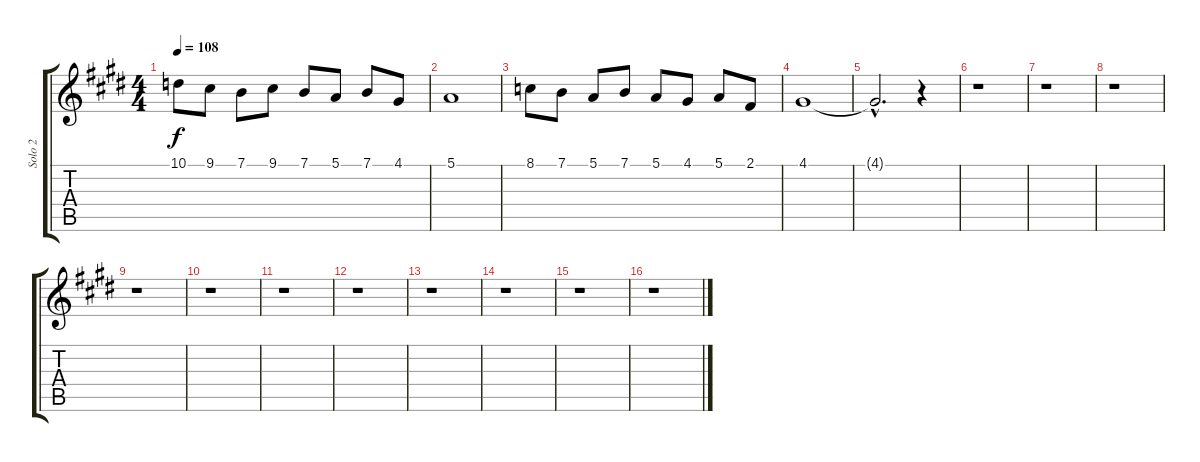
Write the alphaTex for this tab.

\track ("Solo 2" "Solo 2") {instrument panflute}
\staff {score tabs}
\tuning (E4 B3 G3 D3 A2 E2) {hide}
\ts (4 4)
\tempo 108
\clef g2
\ks c#minor
10.1.8{dy f balance 7} 9.1.8 7.1.8 9.1.8 7.1.8 5.1.8 7.1.8 4.1.8 |
5.1.1 |
8.1.8 7.1.8 5.1.8 7.1.8 5.1.8 4.1.8 5.1.8 2.1.8 |
4.1.1{balance 0} |
4.1{hac t}.2{d} r.4 |
r.1 |
r.1 |
r.1 |
r.1 |
r.1 |
r.1 |
r.1 |
r.1 |
r.1 |
r.1 |
r.1
